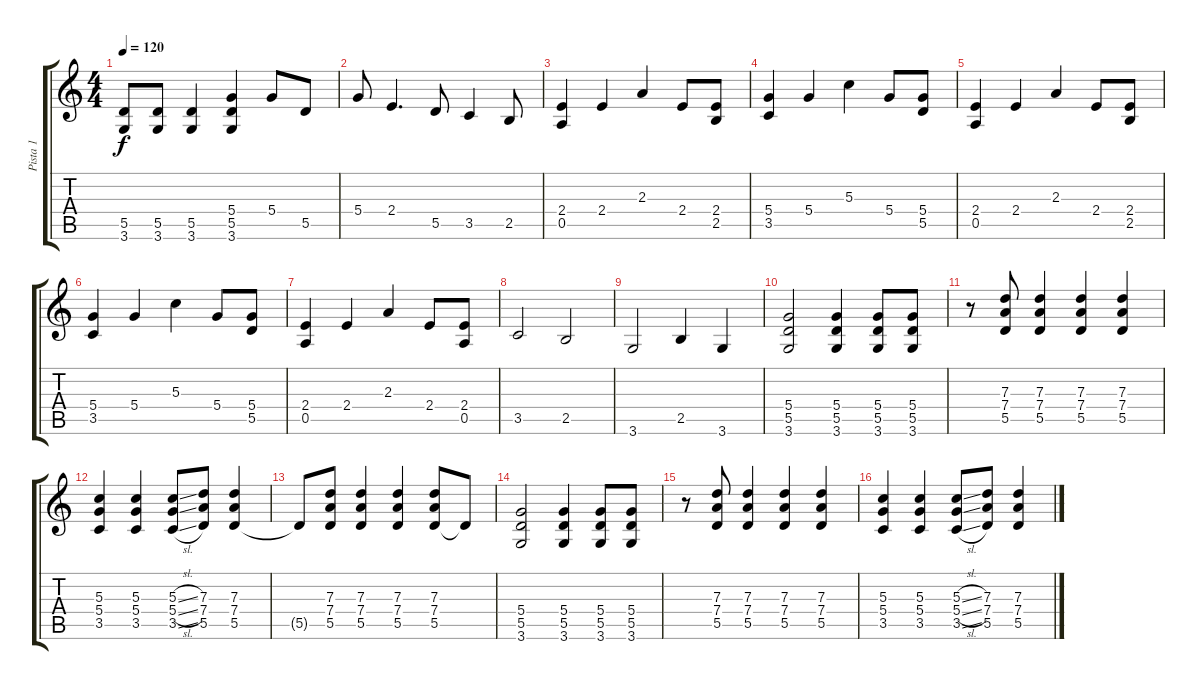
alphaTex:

\track ("Pista 1" "Pista 1") {instrument distortionguitar}
\staff {score tabs}
\tuning (E4 B3 G3 D3 A2 E2) {hide}
\ts (4 4)
\tempo 120
\clef g2
\ks c
(5.5 3.6).8{dy f} (5.5 3.6).8 (5.5 3.6).4 (5.4 5.5 3.6).4 5.4.8 5.5.8 |
5.4.8 2.4.4{d} 5.5.8 3.5.4 2.5.8 |
(2.4 0.5).4 2.4.4 2.3.4 2.4.8 (2.4 2.5).8 |
(5.4 3.5).4 5.4.4 5.3.4 5.4.8 (5.4 5.5).8 |
(2.4 0.5).4 2.4.4 2.3.4 2.4.8 (2.4 2.5).8 |
(5.4 3.5).4 5.4.4 5.3.4 5.4.8 (5.4 5.5).8 |
(2.4 0.5).4 2.4.4 2.3.4 2.4.8 (2.4 0.5).8 |
3.5.2 2.5.2 |
3.6.2 2.5.4 3.6.4 |
(5.4 5.5 3.6).2 (5.4 5.5 3.6).4 (5.4 5.5 3.6).8 (5.4 5.5 3.6).8 |
r.8 (7.3 7.4 5.5).8 (7.3 7.4 5.5).4 (7.3 7.4 5.5).4 (7.3 7.4 5.5).4 |
(5.3 5.4 3.5).4 (5.3 5.4 3.5).4 (5.3{sl} 5.4{sl} 3.5{sl}).8 (7.3 7.4 5.5).8 (7.3 7.4 5.5).4 |
5.5{t}.8 (7.3 7.4 5.5).8 (7.3 7.4 5.5).4 (7.3 7.4 5.5).4 (7.3 7.4 5.5).8 5.5{t}.8 |
(5.4 5.5 3.6).2 (5.4 5.5 3.6).4 (5.4 5.5 3.6).8 (5.4 5.5 3.6).8 |
r.8 (7.3 7.4 5.5).8 (7.3 7.4 5.5).4 (7.3 7.4 5.5).4 (7.3 7.4 5.5).4 |
(5.3 5.4 3.5).4 (5.3 5.4 3.5).4 (5.3{sl} 5.4{sl} 3.5{sl}).8 (7.3 7.4 5.5).8 (7.3 7.4 5.5).4
